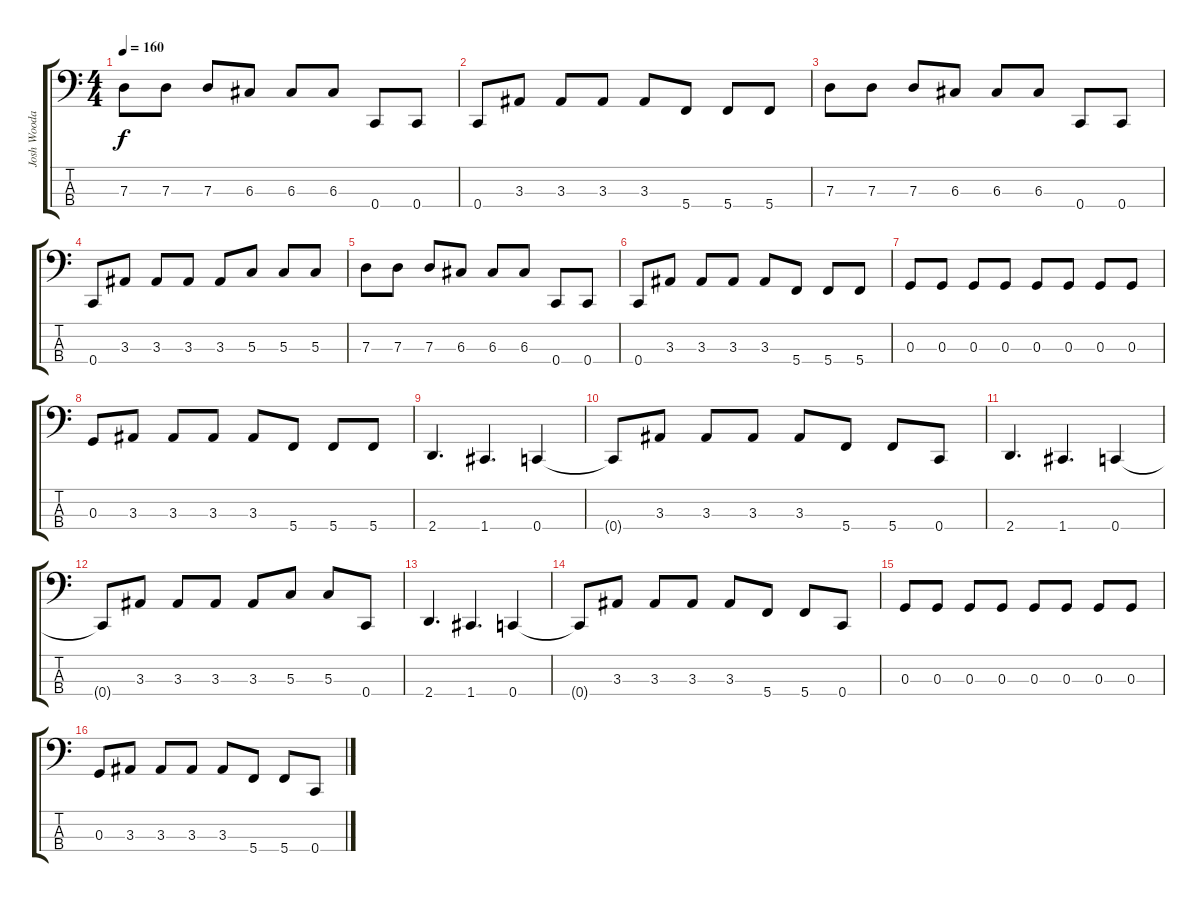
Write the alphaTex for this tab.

\track ("Josh Woodard / Bass" "Josh Wooda") {instrument electricbasspick}
\staff {score tabs}
\tuning (F2 C2 G1 C1) {hide}
\ts (4 4)
\tempo 160
\clef f4
\ks c
7.3.8{dy f} 7.3.8 7.3.8 6.3.8 6.3.8 6.3.8 0.4.8 0.4.8 |
0.4.8 3.3.8 3.3.8 3.3.8 3.3.8 5.4.8 5.4.8 5.4.8 |
7.3.8 7.3.8 7.3.8 6.3.8 6.3.8 6.3.8 0.4.8 0.4.8 |
0.4.8 3.3.8 3.3.8 3.3.8 3.3.8 5.3.8 5.3.8 5.3.8 |
7.3.8 7.3.8 7.3.8 6.3.8 6.3.8 6.3.8 0.4.8 0.4.8 |
0.4.8 3.3.8 3.3.8 3.3.8 3.3.8 5.4.8 5.4.8 5.4.8 |
0.3.8 0.3.8 0.3.8 0.3.8 0.3.8 0.3.8 0.3.8 0.3.8 |
0.3.8 3.3.8 3.3.8 3.3.8 3.3.8 5.4.8 5.4.8 5.4.8 |
2.4.4{d} 1.4.4{d} 0.4.4 |
0.4{t}.8 3.3.8 3.3.8 3.3.8 3.3.8 5.4.8 5.4.8 0.4.8 |
2.4.4{d} 1.4.4{d} 0.4.4 |
0.4{t}.8 3.3.8 3.3.8 3.3.8 3.3.8 5.3.8 5.3.8 0.4.8 |
2.4.4{d} 1.4.4{d} 0.4.4 |
0.4{t}.8 3.3.8 3.3.8 3.3.8 3.3.8 5.4.8 5.4.8 0.4.8 |
0.3.8 0.3.8 0.3.8 0.3.8 0.3.8 0.3.8 0.3.8 0.3.8 |
0.3.8 3.3.8 3.3.8 3.3.8 3.3.8 5.4.8 5.4.8 0.4.8
